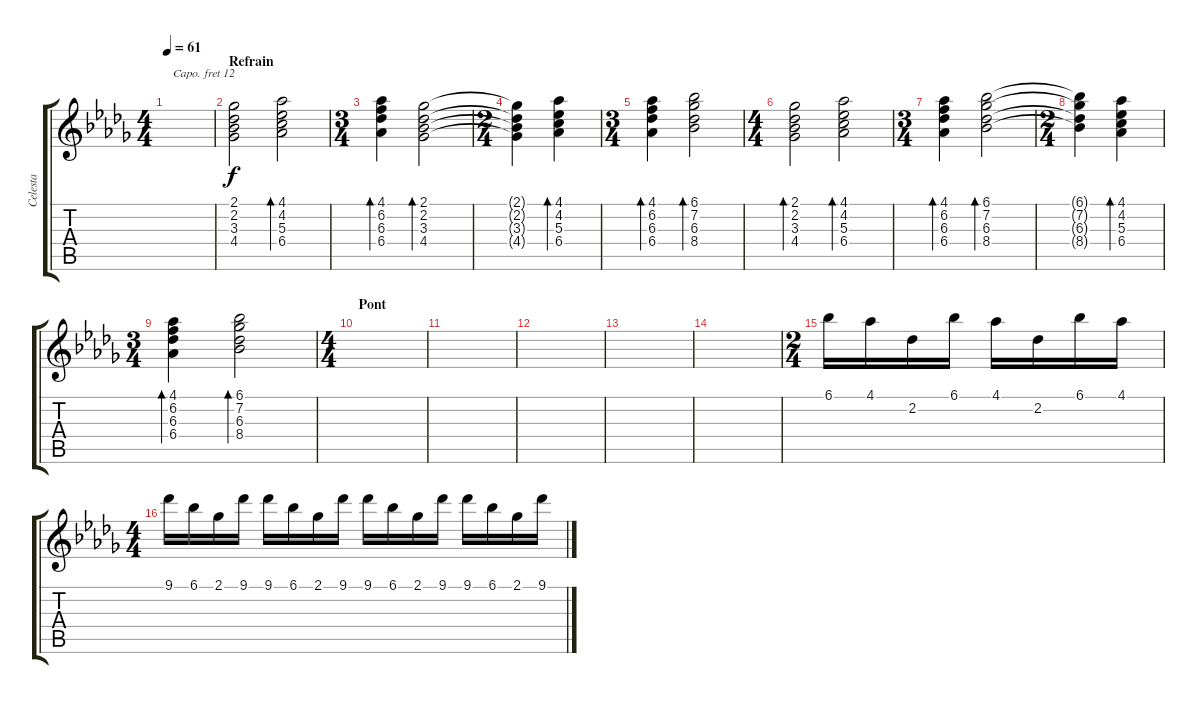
\track ("Celesta" "Celesta") {instrument celesta}
\staff {score tabs}
\capo 12
\tuning (E4 B3 G3 D3 A2 E2) {hide}
\ts (4 4)
\tempo 61
\clef g2
\ks db
|
\section ("" "Refrain")
(2.1 2.2 3.3 4.4).2 (4.1 4.2 5.3 6.4).2{bd 120} |
\ts (3 4)
(4.1 6.2 6.3 6.4).4{bd 120} (2.1 2.2 3.3 4.4).2{bd 120} |
\ts (2 4)
(2.1{t} 2.2{t} 3.3{t} 4.4{t}).4 (4.1 4.2 5.3 6.4).4{bd 120} |
\ts (3 4)
(4.1 6.2 6.3 6.4).4{bd 120} (6.1 7.2 6.3 8.4).2{bd 120} |
\ts (4 4)
(2.1 2.2 3.3 4.4).2{bd 120} (4.1 4.2 5.3 6.4).2{bd 120} |
\ts (3 4)
(4.1 6.2 6.3 6.4).4{bd 120} (6.1 7.2 6.3 8.4).2{bd 120} |
\ts (2 4)
(6.1{t} 7.2{t} 6.3{t} 8.4{t}).4 (4.1 4.2 5.3 6.4).4{bd 120} |
\ts (3 4)
(4.1 6.2 6.3 6.4).4{bd 120} (6.1 7.2 6.3 8.4).2{bd 120} |
\ts (4 4)
\section ("" "Pont")
|
|
|
|
|
\ts (2 4)
6.1.16 4.1.16 2.2.16 6.1.16 4.1.16 2.2.16 6.1.16 4.1.16 |
\ts (4 4)
9.1.16 6.1.16 2.1.16 9.1.16 9.1.16 6.1.16 2.1.16 9.1.16 9.1.16 6.1.16 2.1.16 9.1.16 9.1.16 6.1.16 2.1.16 9.1.16
